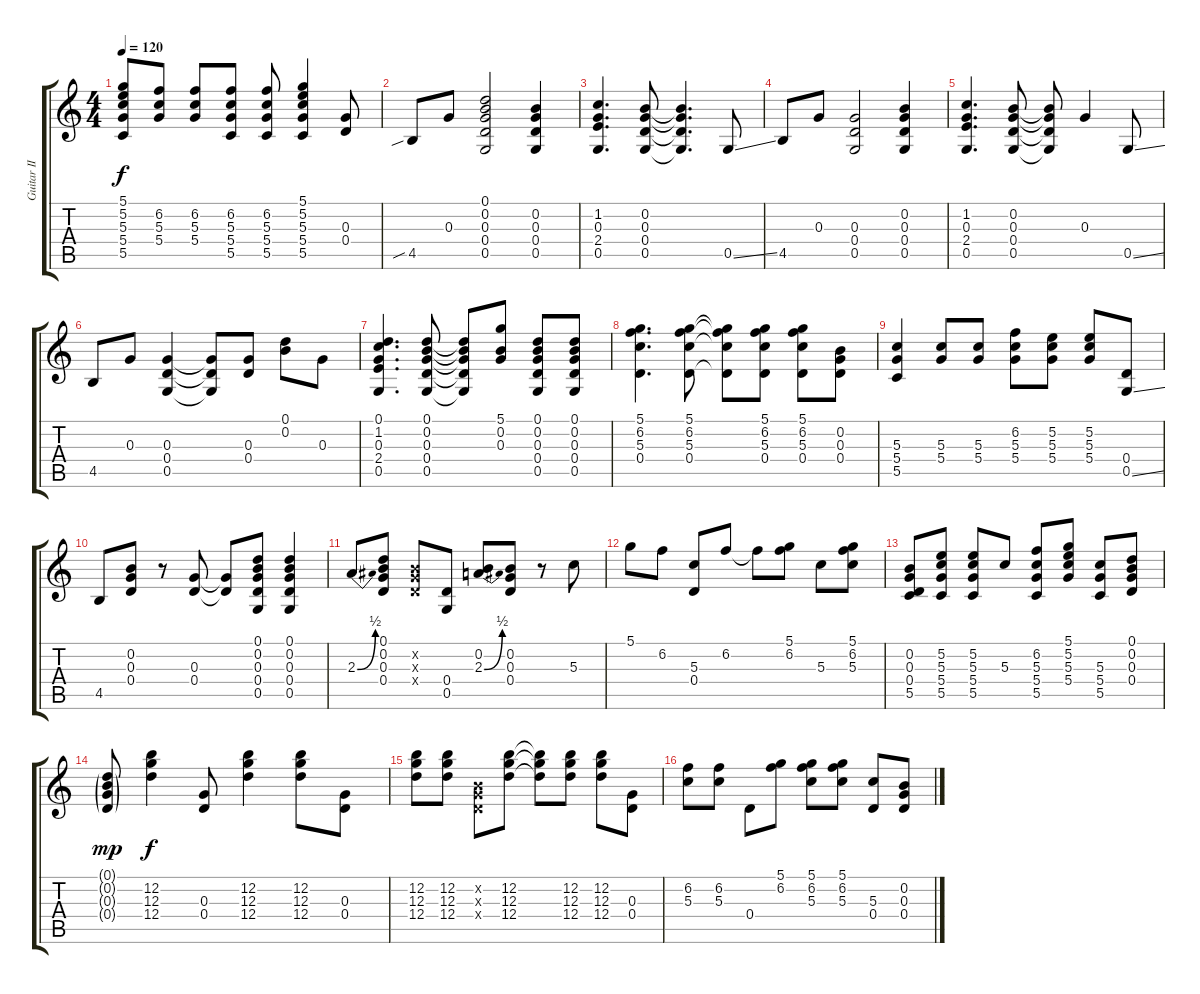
\track ("Guitar II" "Guitar II") {instrument acousticguitarsteel}
\staff {score tabs}
\tuning (D4 B3 G3 D3 G2 D2) {hide}
\ts (4 4)
\tempo 120
\clef g2
\ks c
(5.1{t} 5.2{t} 5.3{t} 5.4{t} 5.5{t}).8{dy f} (6.2 5.3 5.4).8 (6.2 5.3 5.4).8 (6.2 5.3 5.4 5.5).8 (6.2 5.3 5.4 5.5).8 (5.1 5.2 5.3 5.4 5.5).4 (0.3 0.4).8 |
4.5{sib}.8 0.3.8 (0.1 0.2 0.3 0.4 0.5).2 (0.2 0.3 0.4 0.5).4 |
(1.2 0.3 2.4 0.5).4{d} (0.2 0.3 0.4 0.5).8 (0.2{t} 0.3{t} 0.4{t} 0.5{t}).4{d} 0.5{ss}.8 |
4.5.8 0.3.8 (0.3 0.4 0.5).2 (0.2 0.3 0.4 0.5).4 |
(1.2 0.3 2.4 0.5).4{d} (0.2 0.3 0.4 0.5).8 (0.2{t} 0.3{t} 0.4{t} 0.5{t}).8 0.3.4 0.5{ss}.8 |
4.5.8 0.3.8 (0.3 0.4 0.5).4 (0.3{t} 0.4{t} 0.5{t}).8 (0.3 0.4).8 (0.1 0.2).8 0.3.8 |
(0.1 1.2 0.3 2.4 0.5).4{d} (0.1 0.2 0.3 0.4 0.5).8 (0.1{t} 0.2{t} 0.3{t} 0.4{t} 0.5{t}).8 (5.1 0.2 0.3).8 (0.1 0.2 0.3 0.4 0.5).8 (0.1 0.2 0.3 0.4 0.5).8 |
(5.1 6.2 5.3 0.4).4{d} (5.1 6.2 5.3 0.4).8 (5.1{t} 6.2{t} 5.3{t} 0.4{t}).8 (5.1 6.2 5.3 0.4).8 (5.1 6.2 5.3 0.4).8 (0.2 0.3 0.4).8 |
(5.3 5.4 5.5).4 (5.3 5.4).8 (5.3 5.4).8 (6.2 5.3 5.4).8 (5.2 5.3 5.4).8 (5.2 5.3 5.4).8 (0.4 0.5{ss}).8 |
4.5.8 (0.2 0.3 0.4).8 r.8 (0.3 0.4).8 (0.3{t} 0.4{t}).8 (0.1 0.2 0.3 0.4 0.5).8 (0.1 0.2 0.3 0.4 0.5).4 |
2.3{be (bend 0 0 60 2)}.8 (0.1 0.2 0.3 0.4).8 (0.2{x} 0.3{x} 0.4{x}).8 (0.4 0.5).8 (0.2 2.3{be (bend 0 0 60 2)}).8 (0.2 0.3 0.4).8 r.8 5.3.8 |
5.1.8 6.2.8 (5.3 0.4).8 6.2.8 6.2{t}.8 (5.1 6.2).8 5.3.8 (5.1 6.2 5.3).8 |
(0.2 0.3 0.4 5.5).8 (5.2 5.3 5.4 5.5).8 (5.2 5.3 5.4 5.5).8 5.3.8 (6.2 5.3 5.4 5.5).8 (5.1 5.2 5.3 5.4).8 (5.3 5.4 5.5).8 (0.1 0.2 0.3 0.4).8 |
(0.1{g} 0.2{g} 0.3{g} 0.4{g}).8{dy mp} (12.2 12.3 12.4).4{dy f} (0.3 0.4).8 (12.2 12.3 12.4).4 (12.2 12.3 12.4).8 (0.3 0.4).8 |
(12.2 12.3 12.4).8 (12.2 12.3 12.4).8 (0.2{x} 0.3{x} 0.4{x}).8 (12.2 12.3 12.4).8 (12.2{t} 12.3{t} 12.4{t}).8 (12.2 12.3 12.4).8 (12.2 12.3 12.4).8 (0.3 0.4).8 |
(6.2 5.3).8 (6.2 5.3).8 0.4.8 (5.1 6.2).8 (5.1 6.2 5.3).8 (5.1 6.2 5.3).8 (5.3 0.4).8 (0.2 0.3 0.4).8
